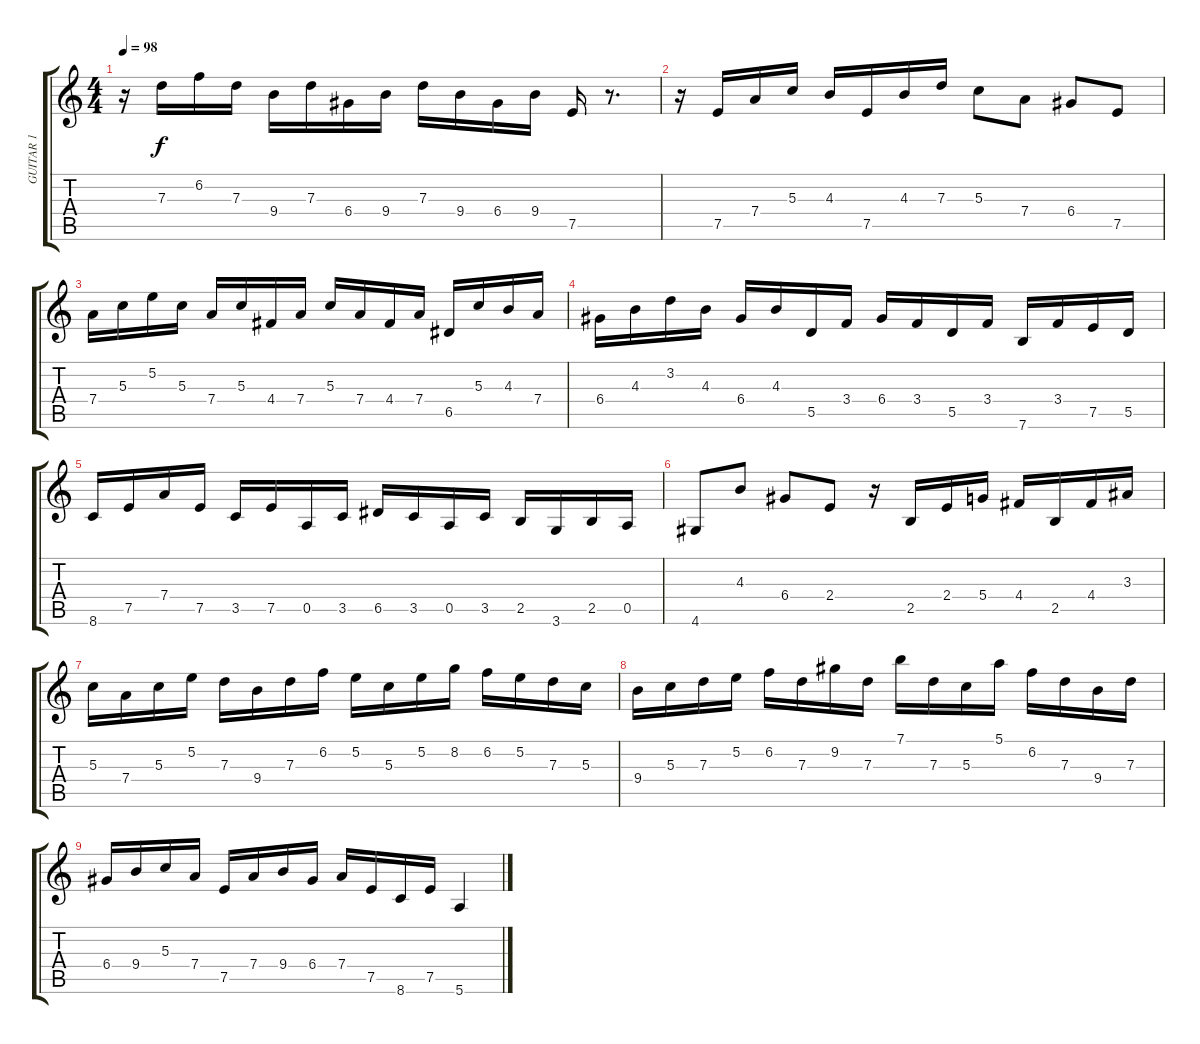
\track ("GUITAR 1" "GUITAR 1") {instrument distortionguitar}
\staff {score tabs}
\tuning (E4 B3 G3 D3 A2 E2) {hide}
\ts (4 4)
\tempo 98
\clef g2
\ks c
r.16{dy f} 7.3.16 6.2.16 7.3.16 9.4.16 7.3.16 6.4.16 9.4.16 7.3.16 9.4.16 6.4.16 9.4.16 7.5.16 r.8{d} |
r.16 7.5.16 7.4.16 5.3.16 4.3.16 7.5.16 4.3.16 7.3.16 5.3.8 7.4.8 6.4.8 7.5.8 |
7.4.16 5.3.16 5.2.16 5.3.16 7.4.16 5.3.16 4.4.16 7.4.16 5.3.16 7.4.16 4.4.16 7.4.16 6.5.16 5.3.16 4.3.16 7.4.16 |
6.4.16 4.3.16 3.2.16 4.3.16 6.4.16 4.3.16 5.5.16 3.4.16 6.4.16 3.4.16 5.5.16 3.4.16 7.6.16 3.4.16 7.5.16 5.5.16 |
8.6.16 7.5.16 7.4.16 7.5.16 3.5.16 7.5.16 0.5.16 3.5.16 6.5.16 3.5.16 0.5.16 3.5.16 2.5.16 3.6.16 2.5.16 0.5.16 |
4.6.8 4.3.8 6.4.8 2.4.8 r.16 2.5.16 2.4.16 5.4.16 4.4.16 2.5.16 4.4.16 3.3.16 |
5.3.16 7.4.16 5.3.16 5.2.16 7.3.16 9.4.16 7.3.16 6.2.16 5.2.16 5.3.16 5.2.16 8.2.16 6.2.16 5.2.16 7.3.16 5.3.16 |
9.4.16 5.3.16 7.3.16 5.2.16 6.2.16 7.3.16 9.2.16 7.3.16 7.1.16 7.3.16 5.3.16 5.1.16 6.2.16 7.3.16 9.4.16 7.3.16 |
6.4.16 9.4.16 5.3.16 7.4.16 7.5.16 7.4.16 9.4.16 6.4.16 7.4.16 7.5.16 8.6.16 7.5.16 5.6.4
